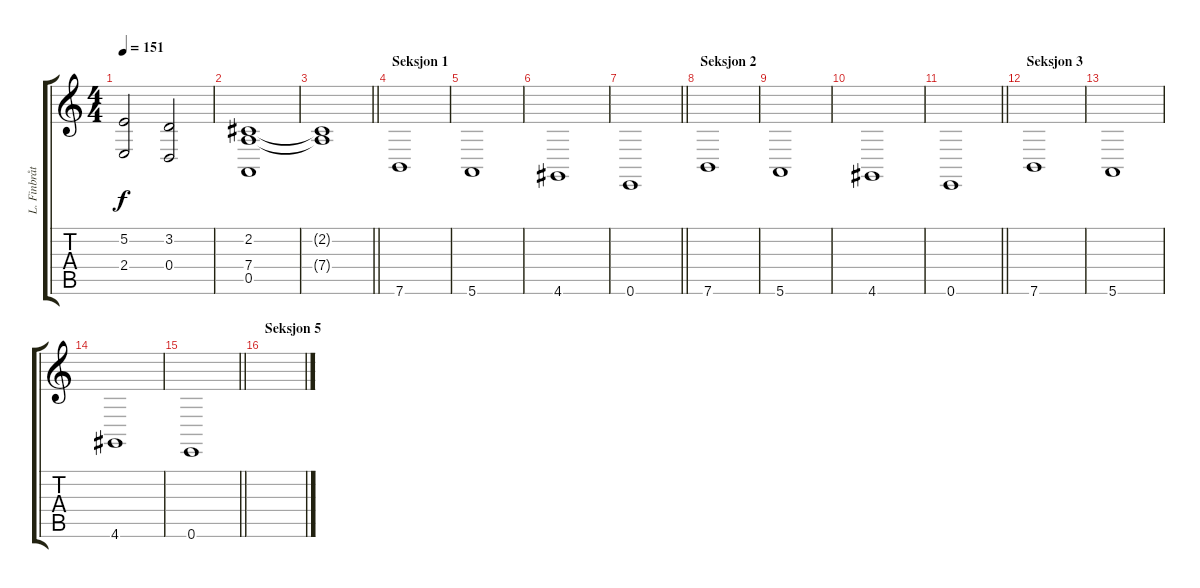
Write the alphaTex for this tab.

\track ("L. Finbråten" "L. Finbråt") {instrument choiraahs}
\staff {score tabs}
\tuning (E4 B3 G3 D3 A2 E2) {hide}
\ts (4 4)
\tempo 151
\clef g2
\ks c
(5.2{t} 2.4{t}).2{dy f} (3.2 0.4).2 |
(2.2 7.4 0.5).1 |
\barLineRight lightlight
(2.2{t} 7.4{t}).1 |
\section ("" "Seksjon 1")
7.6.1{volume 8 instrument choiraahs} |
5.6.1 |
4.6.1 |
\barLineRight lightlight
0.6.1 |
\section ("" "Seksjon 2")
7.6.1 |
5.6.1 |
4.6.1 |
\barLineRight lightlight
0.6.1 |
\section ("" "Seksjon 3")
7.6.1 |
5.6.1 |
4.6.1 |
\barLineRight lightlight
0.6.1 |
\section ("" "Seksjon 5")
